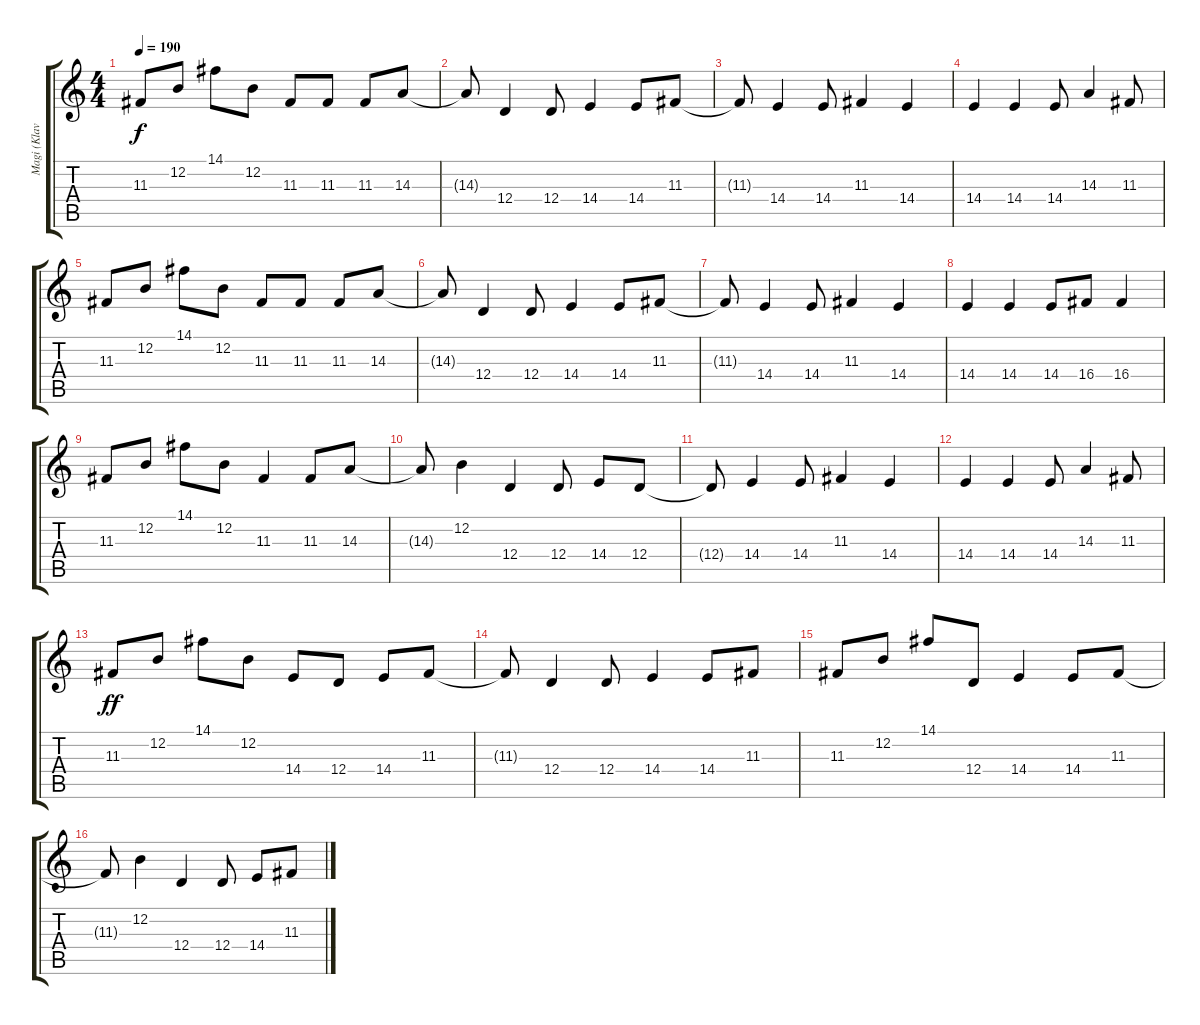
\track ("Magi (Klavijature)" "Magi (Klav") {instrument honkytonkpiano}
\staff {score tabs}
\tuning (E4 B3 G3 D3 A2 E2) {hide}
\ts (4 4)
\tempo 190
\clef g2
\ks c
11.3.8{dy f} 12.2.8 14.1.8 12.2.8 11.3.8 11.3.8 11.3.8 14.3.8 |
14.3{t}.8 12.4.4 12.4.8 14.4.4 14.4.8 11.3.8 |
11.3{t}.8 14.4.4 14.4.8 11.3.4 14.4.4 |
14.4.4 14.4.4 14.4.8 14.3.4 11.3.8 |
11.3.8 12.2.8 14.1.8 12.2.8 11.3.8 11.3.8 11.3.8 14.3.8 |
14.3{t}.8 12.4.4 12.4.8 14.4.4 14.4.8 11.3.8 |
11.3{t}.8 14.4.4 14.4.8 11.3.4 14.4.4 |
14.4.4 14.4.4 14.4.8 16.4.8 16.4.4 |
11.3.8 12.2.8 14.1.8 12.2.8 11.3.4 11.3.8 14.3.8 |
14.3{t}.8 12.2.4 12.4.4 12.4.8 14.4.8 12.4.8 |
12.4{t}.8 14.4.4 14.4.8 11.3.4 14.4.4 |
14.4.4 14.4.4 14.4.8 14.3.4 11.3.8 |
11.3.8{dy ff} 12.2.8 14.1.8 12.2.8 14.4.8 12.4.8 14.4.8 11.3.8 |
11.3{t}.8 12.4.4 12.4.8 14.4.4 14.4.8 11.3.8 |
11.3.8 12.2.8 14.1.8 12.4.8 14.4.4 14.4.8 11.3.8 |
11.3{t}.8 12.2.4 12.4.4 12.4.8 14.4.8 11.3.8
